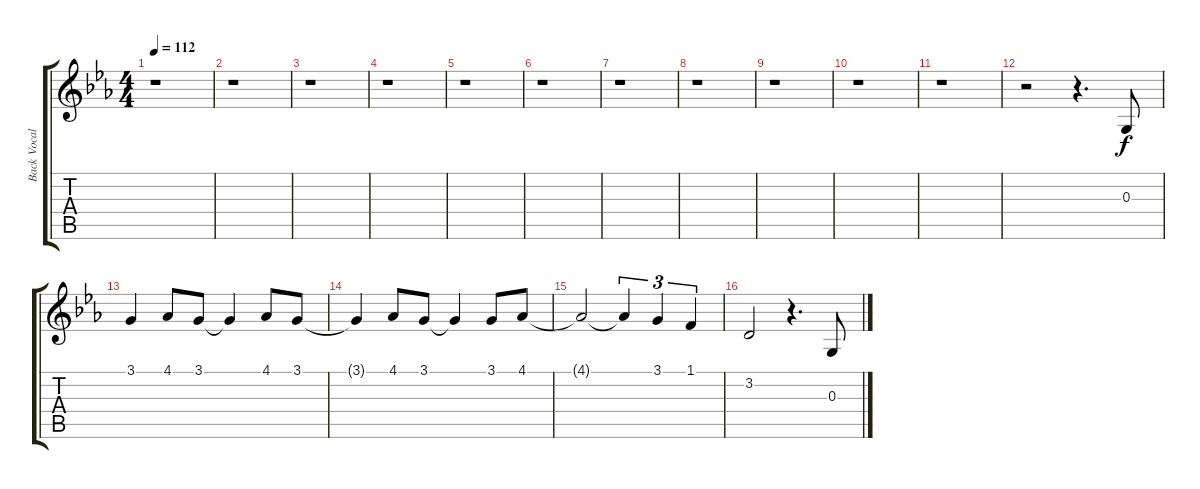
\track ("Back Vocal" "Back Vocal") {instrument synthvoice}
\staff {score tabs}
\tuning (E4 B3 G3 D3 A2 E2) {hide}
\ts (4 4)
\tempo 112
\clef g2
\ks eb
r.1{dy f} |
r.1 |
r.1 |
r.1 |
r.1 |
r.1 |
r.1 |
r.1 |
r.1 |
r.1 |
r.1 |
r.2 r.4{d} 0.3.8 |
3.1.4 4.1.8 3.1.8 3.1{t}.4 4.1.8 3.1.8 |
3.1{t}.4 4.1.8 3.1.8 3.1{t}.4 3.1.8 4.1.8 |
4.1{t}.2 4.1{t}.4{tu (3 2)} 3.1.4{tu (3 2)} 1.1.4{tu (3 2)} |
3.2.2 r.4{d} 0.3.8
